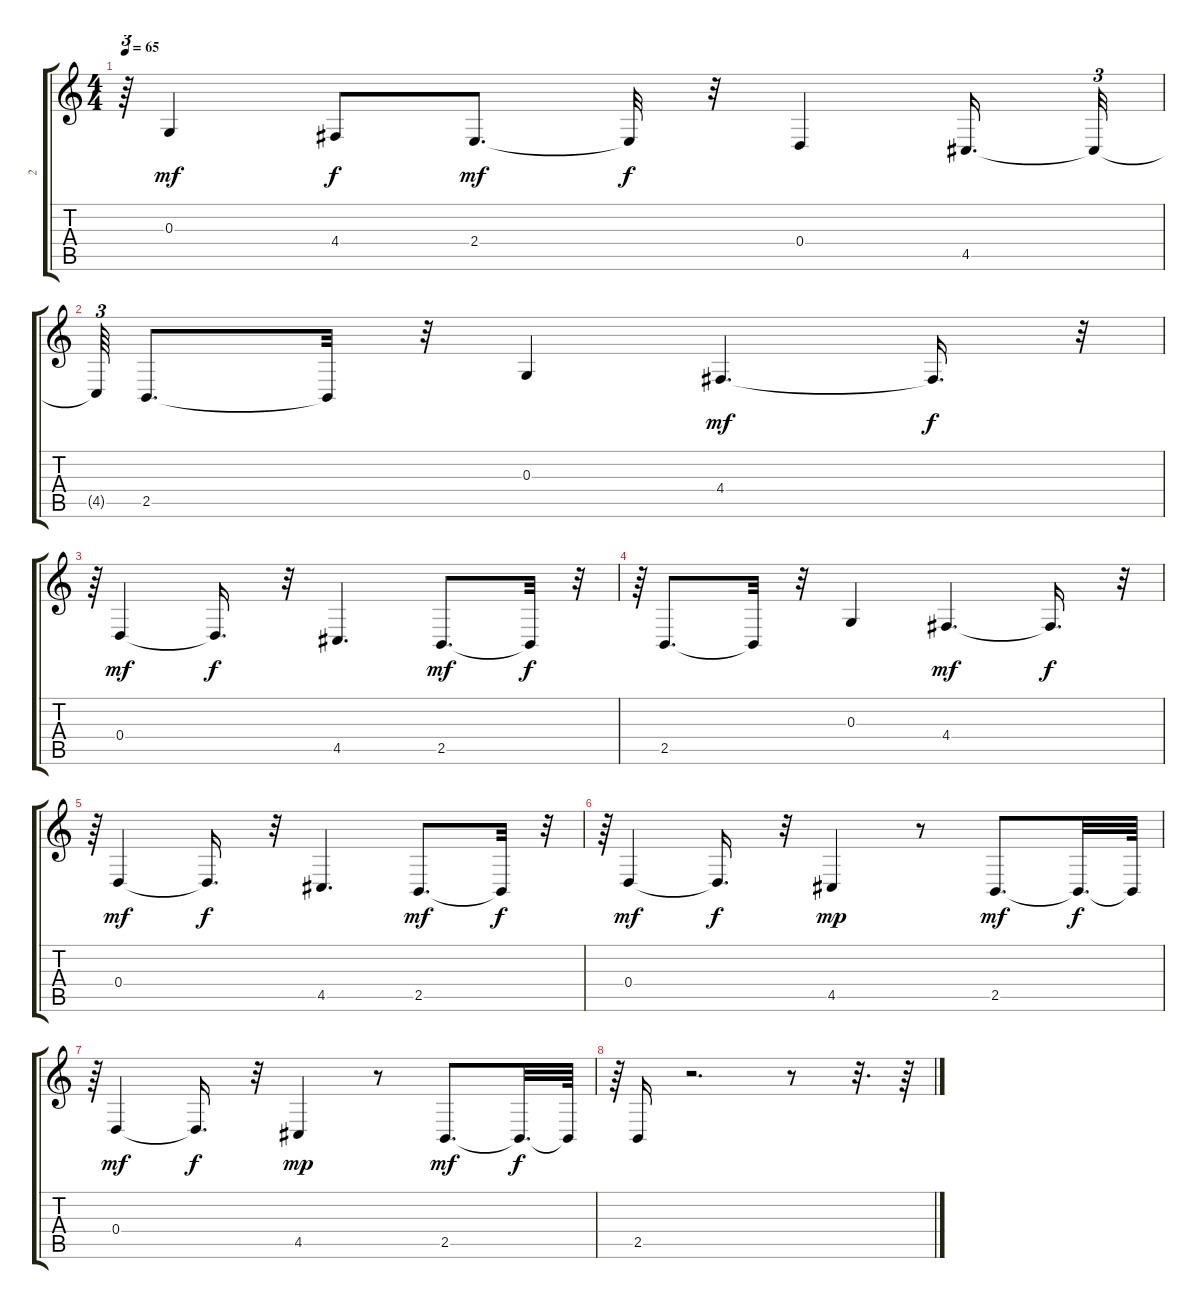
\track ("2" "2") {instrument flute}
\staff {score tabs}
\tuning (E4 B3 G3 D3 A2 E2) {hide}
\ts (4 4)
\tempo 65
\clef g2
\ks c
r.64{tu (3 2) dy f} 0.3.4{dy mf} 4.4.8{dy f} 2.4.8{d dy mf} 2.4{t}.32{dy f} r.32 0.4.4 4.5.16{d} 4.5{t}.32{tu (3 2)} |
4.5{t}.64{tu (3 2)} 2.5.8{d} 2.5{t}.32 r.32 0.3.4 4.4.4{d dy mf} 4.4{t}.16{d dy f} r.32{tu (3 2)} |
r.64{tu (3 2)} 0.4.4{dy mf} 0.4{t}.16{d dy f} r.32 4.5.4{d} 2.5.8{d dy mf} 2.5{t}.32{dy f} r.32{tu (3 2)} |
r.64{tu (3 2)} 2.5.8{d} 2.5{t}.32 r.32 0.3.4 4.4.4{d dy mf} 4.4{t}.16{d dy f} r.32{tu (3 2)} |
r.64{tu (3 2)} 0.4.4{dy mf} 0.4{t}.16{d dy f} r.32 4.5.4{d} 2.5.8{d dy mf} 2.5{t}.32{dy f} r.32{tu (3 2)} |
r.64{tu (3 2)} 0.4.4{dy mf} 0.4{t}.16{d dy f} r.32 4.5.4{dy mp} r.8 2.5.8{d dy mf} 2.5{t}.32{d dy f} 2.5{t}.64 |
r.64{tu (3 2)} 0.4.4{dy mf} 0.4{t}.16{d dy f} r.32 4.5.4{dy mp} r.8 2.5.8{d dy mf} 2.5{t}.32{d dy f} 2.5{t}.64 |
r.64{tu (3 2)} 2.5.16 r.2{d} r.8 r.32{d} r.64
